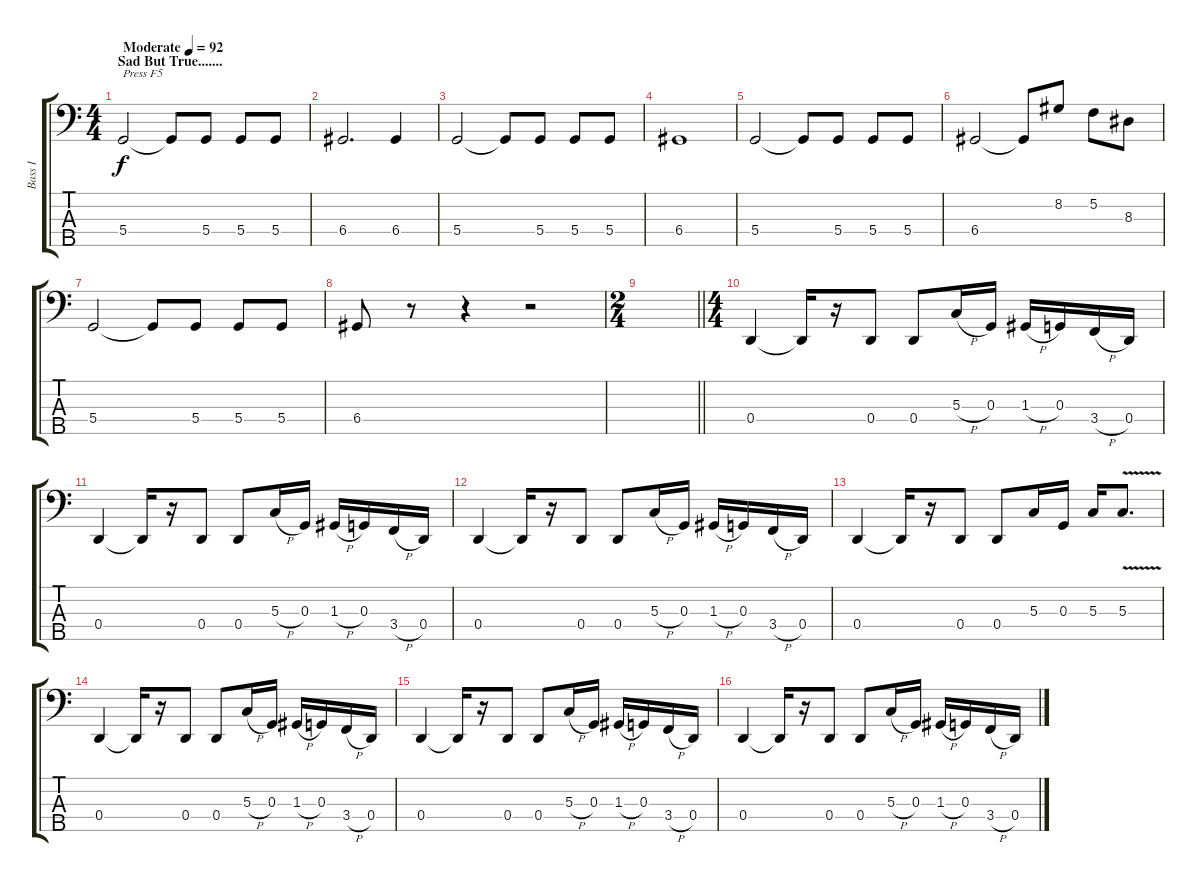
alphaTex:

\track ("Bass I" "Bass I") {instrument electricbasspick}
\staff {score tabs}
\tuning (F2 C2 G1 D1 A0) {hide}
\ts (4 4)
\section ("" "Sad But True.......")
\tempo (92 "Moderate")
\clef f4
\ks c
5.4.2{txt "Press F5" dy f instrument electricbasspick} 5.4{t}.8 5.4.8 5.4.8 5.4.8 |
6.4.2{d} 6.4.4 |
5.4.2 5.4{t}.8 5.4.8 5.4.8 5.4.8 |
6.4.1 |
5.4.2 5.4{t}.8 5.4.8 5.4.8 5.4.8 |
6.4.2 6.4{t}.8 8.2.8 5.2.8 8.3.8 |
5.4.2 5.4{t}.8 5.4.8 5.4.8 5.4.8 |
6.4.8 r.8 r.4 r.2 |
\ts (2 4)
\barLineRight lightlight
|
\ts (4 4)
\section ("" "")
0.4.4 0.4{t}.16 r.16 0.4.8 0.4.8 5.3{h}.16 0.3.16 1.3{h}.16 0.3.16 3.4{h}.16 0.4.16 |
0.4.4 0.4{t}.16 r.16 0.4.8 0.4.8 5.3{h}.16 0.3.16 1.3{h}.16 0.3.16 3.4{h}.16 0.4.16 |
0.4.4 0.4{t}.16 r.16 0.4.8 0.4.8 5.3{h}.16 0.3.16 1.3{h}.16 0.3.16 3.4{h}.16 0.4.16 |
0.4.4 0.4{t}.16 r.16 0.4.8 0.4.8 5.3.16 0.3.16 5.3.16 5.3{v}.8{d} |
0.4.4 0.4{t}.16 r.16 0.4.8 0.4.8 5.3{h}.16 0.3.16 1.3{h}.16 0.3.16 3.4{h}.16 0.4.16 |
0.4.4 0.4{t}.16 r.16 0.4.8 0.4.8 5.3{h}.16 0.3.16 1.3{h}.16 0.3.16 3.4{h}.16 0.4.16 |
0.4.4 0.4{t}.16 r.16 0.4.8 0.4.8 5.3{h}.16 0.3.16 1.3{h}.16 0.3.16 3.4{h}.16 0.4.16
